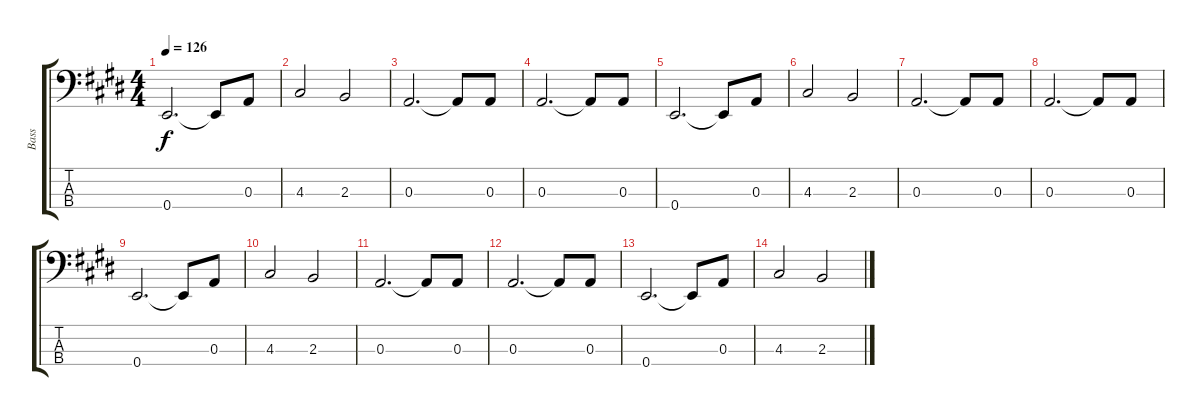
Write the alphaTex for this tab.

\track ("Bass" "Bass") {instrument electricbasspick}
\staff {score tabs}
\tuning (G2 D2 A1 E1) {hide}
\ts (4 4)
\tempo 126
\clef f4
\ks e
0.4.2{d dy f} 0.4{t}.8 0.3.8 |
4.3.2 2.3.2 |
0.3.2{d} 0.3{t}.8 0.3.8 |
0.3.2{d} 0.3{t}.8 0.3.8 |
0.4.2{d} 0.4{t}.8 0.3.8 |
4.3.2 2.3.2 |
0.3.2{d} 0.3{t}.8 0.3.8 |
0.3.2{d} 0.3{t}.8 0.3.8 |
0.4.2{d} 0.4{t}.8 0.3.8 |
4.3.2 2.3.2 |
0.3.2{d} 0.3{t}.8 0.3.8 |
0.3.2{d} 0.3{t}.8 0.3.8 |
0.4.2{d} 0.4{t}.8 0.3.8 |
4.3.2 2.3.2
